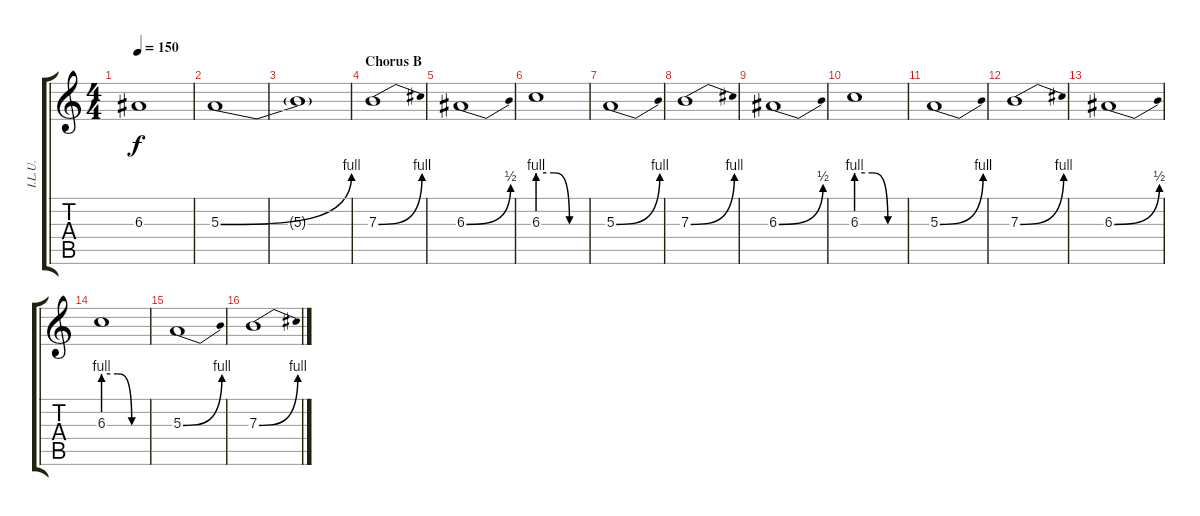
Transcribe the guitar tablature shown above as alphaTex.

\track ("I.L.U." "I.L.U.") {instrument distortionguitar}
\staff {score tabs}
\tuning (Db4 Ab3 E3 B2 Gb2 Db2) {hide}
\ts (4 4)
\tempo 150
\clef g2
\ks c
6.3{t}.1{dy f} |
5.3{be (bend 0 0 60 4)}.1 |
5.3{t}.1 |
\section ("" "Chorus B")
7.3{be (bend 0 0 60 4)}.1 |
6.3{be (bend 0 0 60 2)}.1 |
6.3{be (custom 0 4 20 4 40 0 60 0)}.1 |
5.3{be (bend 0 0 60 4)}.1 |
7.3{be (bend 0 0 60 4)}.1 |
6.3{be (bend 0 0 60 2)}.1 |
6.3{be (custom 0 4 20 4 40 0 60 0)}.1 |
5.3{be (bend 0 0 60 4)}.1 |
7.3{be (bend 0 0 60 4)}.1 |
6.3{be (bend 0 0 60 2)}.1 |
6.3{be (custom 0 4 20 4 40 0 60 0)}.1 |
5.3{be (bend 0 0 60 4)}.1 |
7.3{be (bend 0 0 60 4)}.1
